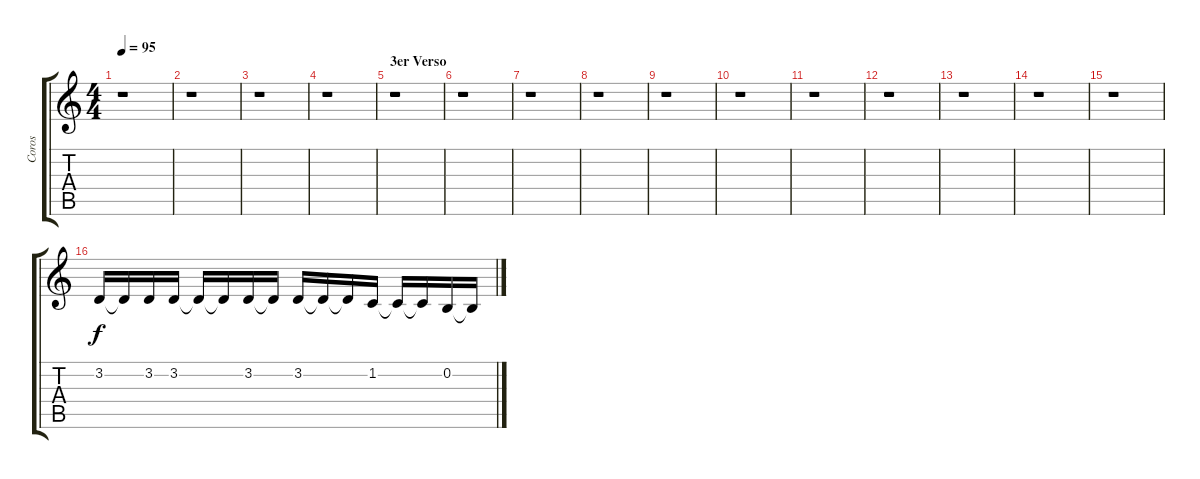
\track ("Coros" "Coros") {instrument cello}
\staff {score tabs}
\tuning (E4 B3 G3 D3 A2 E2) {hide}
\ts (4 4)
\tempo 95
\clef g2
\ks c
r.1{dy f} |
r.1 |
r.1 |
r.1 |
\section ("" "3er Verso")
r.1 |
r.1 |
r.1 |
r.1 |
r.1 |
r.1 |
r.1 |
r.1 |
r.1 |
r.1 |
r.1 |
3.2.16 3.2{t}.16 3.2.16 3.2.16 3.2{t}.16 3.2{t}.16 3.2.16 3.2{t}.16 3.2.16 3.2{t}.16 3.2{t}.16 1.2.16 1.2{t}.16 1.2{t}.16 0.2.16 0.2{t}.16
